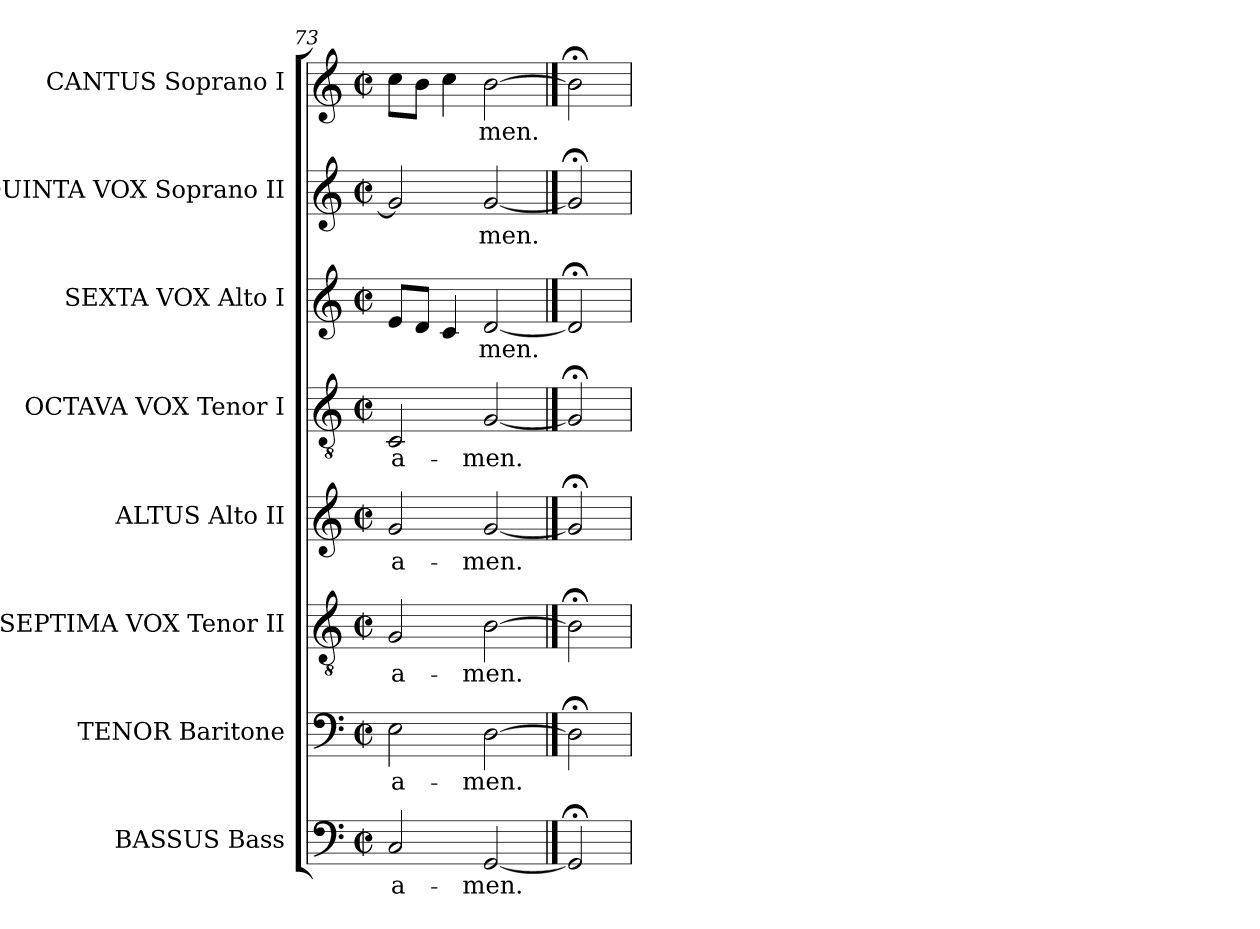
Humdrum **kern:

**kern	**text	**kern	**text	**kern	**text	**kern	**text	**kern	**text	**kern	**text	**kern	**text	**kern	**text
*part8	*part8	*part7	*part7	*part6	*part6	*part5	*part5	*part4	*part4	*part3	*part3	*part2	*part2	*part1	*part1
*staff8	*staff8	*staff7	*staff7	*staff6	*staff6	*staff5	*staff5	*staff4	*staff4	*staff3	*staff3	*staff2	*staff2	*staff1	*staff1
*I"BASSUS Bass	*	*I"TENOR Baritone	*	*I"SEPTIMA VOX Tenor II	*	*I"ALTUS Alto II	*	*I"OCTAVA VOX Tenor I	*	*I"SEXTA VOX Alto I	*	*I"QUINTA VOX Soprano II	*	*I"CANTUS Soprano I	*
*I'B	*	*I'Bar	*	*I'T II	*	*I'A II	*	*I'T I	*	*I'A I	*	*I'S II	*	*I'S I	*
*clefF4	*	*clefF4	*	*clefGv2	*	*clefG2	*	*clefGv2	*	*clefG2	*	*clefG2	*	*clefG2	*
*k[]	*	*k[]	*	*k[]	*	*k[]	*	*k[]	*	*k[]	*	*k[]	*	*k[]	*
*C:	*	*C:	*	*C:	*	*C:	*	*C:	*	*C:	*	*C:	*	*C:	*
*M2/2	*	*M2/2	*	*M2/2	*	*M2/2	*	*M2/2	*	*M2/2	*	*M2/2	*	*M2/2	*
*met(c|)	*	*met(c|)	*	*met(c|)	*	*met(c|)	*	*met(c|)	*	*met(c|)	*	*met(c|)	*	*met(c|)	*
=73	=73	=73	=73	=73	=73	=73	=73	=73	=73	=73	=73	=73	=73	=73	=73
2C/	a-	2E\	a-	2G/	a-	2g/	a-	2C/	a-	8e/L	.	2g/]	.	8cc\L	.
.	.	.	.	.	.	.	.	.	.	8d/J	.	.	.	8b\J	.
.	.	.	.	.	.	.	.	.	.	4c/	.	.	.	4cc\	.
[2GG	-men.	[2D	-men.	[2B	-men.	[2g	-men.	[2G	-men.	[2d	-men.	[2g	-men.	[2b	-men.
==74	==74	==74	==74	==74	==74	==74	==74	==74	==74	==74	==74	==74	==74	==74	==74
2GG;<]	.	2D;<]	.	2B;<]	.	2g;<]	.	2G;<]	.	2d;<]	.	2g;<]	.	2b;<]	.
=	=	=	=	=	=	=	=	=	=	=	=	=	=	=	=
*-	*-	*-	*-	*-	*-	*-	*-	*-	*-	*-	*-	*-	*-	*-	*-
